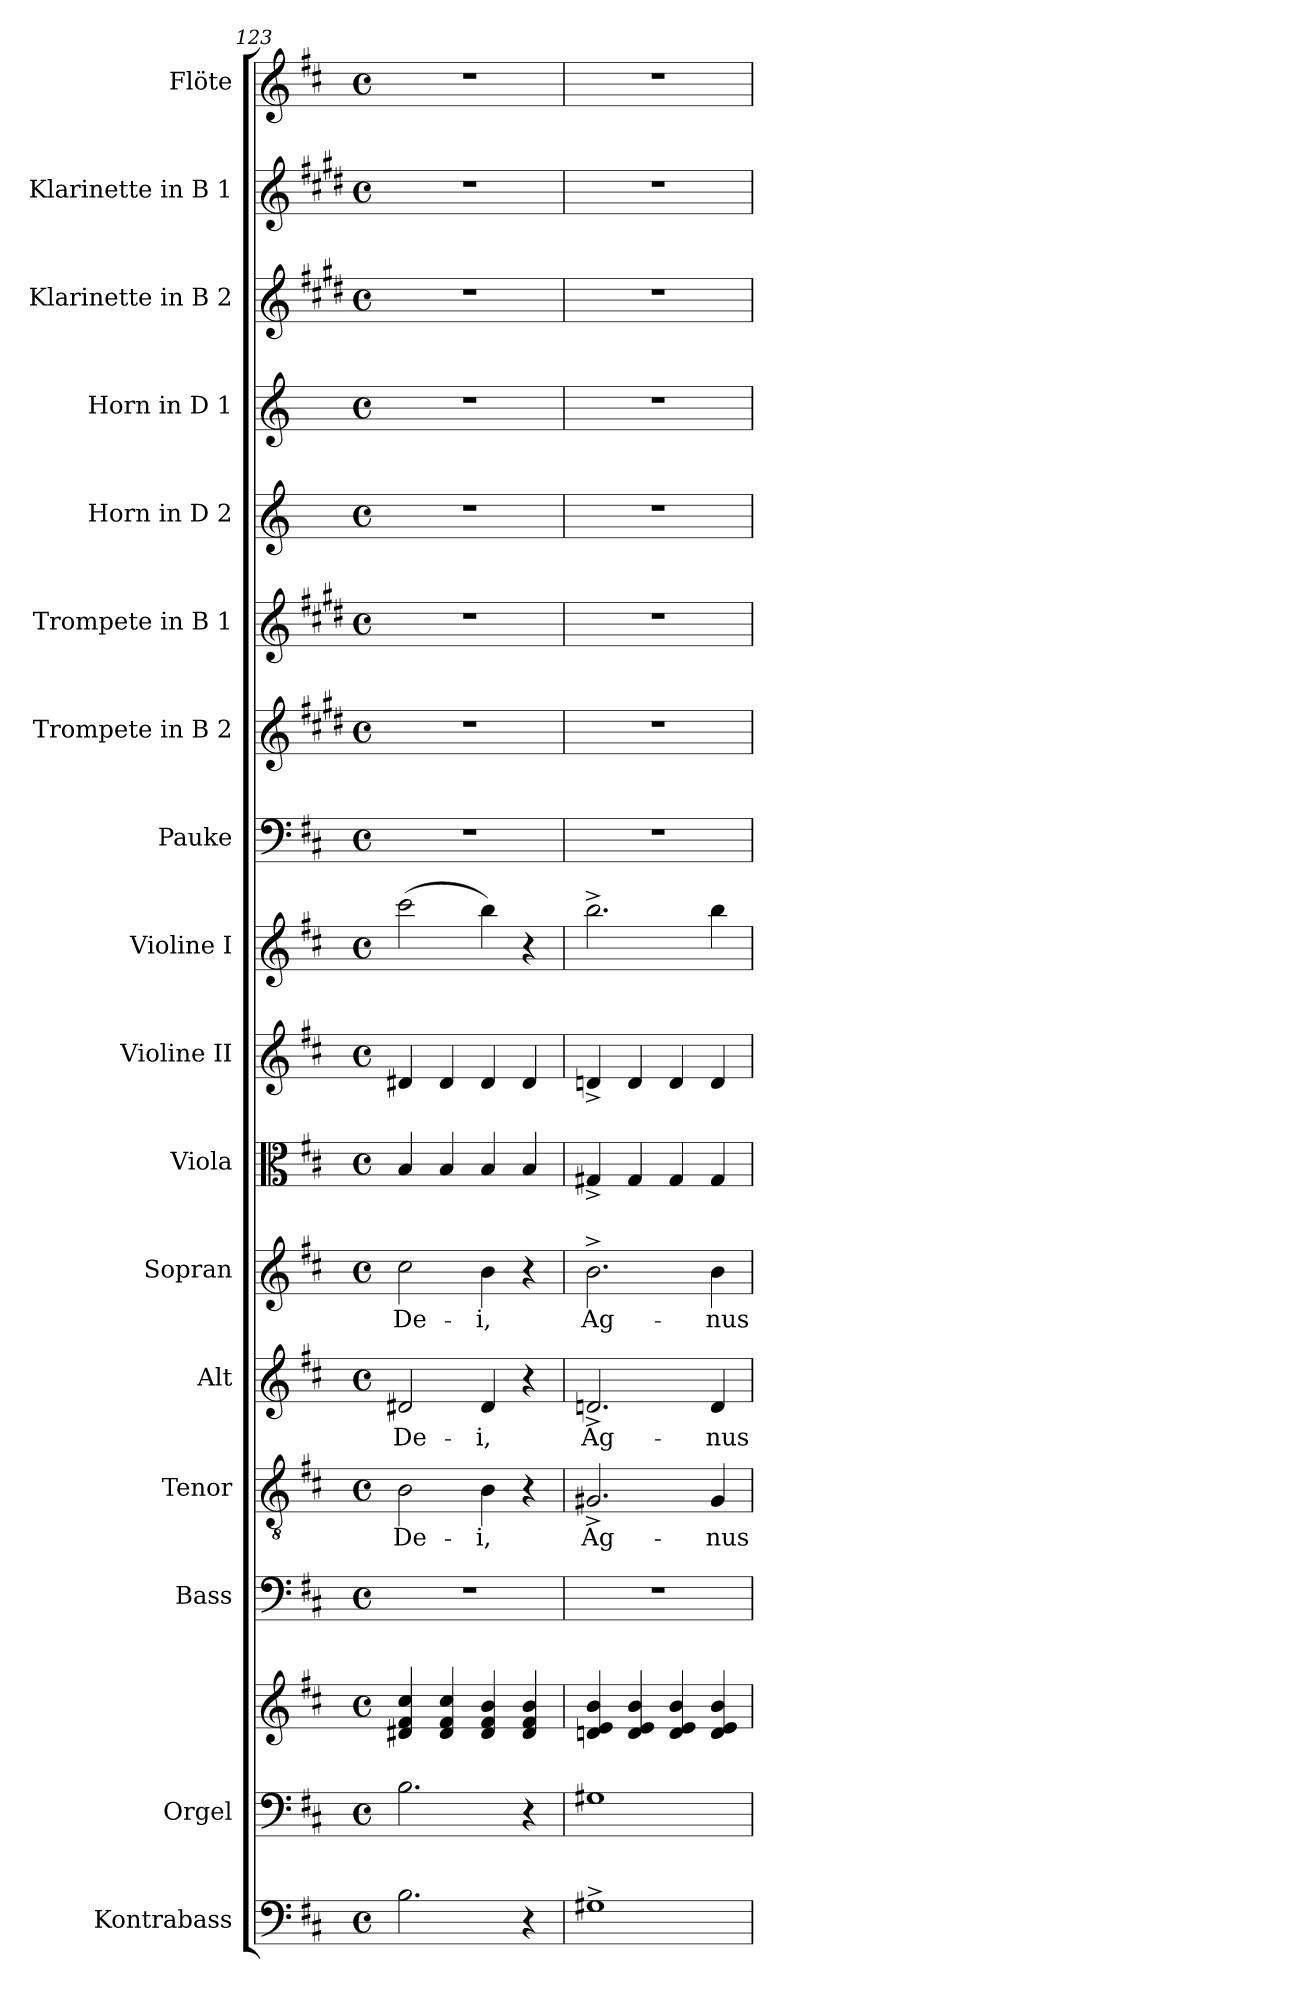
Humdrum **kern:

**kern	**kern	**kern	**kern	**kern	**text	**kern	**text	**kern	**text	**kern	**kern	**kern	**kern	**kern	**kern	**kern	**kern	**kern	**kern	**kern
*part17	*part16	*part16	*part15	*part14	*part14	*part13	*part13	*part12	*part12	*part11	*part10	*part9	*part8	*part7	*part6	*part5	*part4	*part3	*part2	*part1
*staff18	*staff17	*staff16	*staff15	*staff14	*staff14	*staff13	*staff13	*staff12	*staff12	*staff11	*staff10	*staff9	*staff8	*staff7	*staff6	*staff5	*staff4	*staff3	*staff2	*staff1
*I"Kontrabass	*I"Orgel	*	*I"Bass	*I"Tenor	*	*I"Alt	*	*I"Sopran	*	*I"Viola	*I"Violine II	*I"Violine I	*I"Pauke	*I"Trompete in B 2	*I"Trompete in B 1	*I"Horn in D 2	*I"Horn in D 1	*I"Klarinette in B 2	*I"Klarinette in B 1	*I"Flöte
*I'Kb.	*I'Org.	*	*I'B	*I'T	*	*I'A	*	*I'S	*	*I'Vla.	*I'Vl. II	*I'Vl. I	*I'Pk.	*I'Trp. 2	*I'Trp. 1	*I'Hrn. 2	*I'Hrn. 1	*I'Kl. 2	*I'Kl. 1	*I'Fl.
*clefF4	*clefF4	*clefG2	*clefF4	*clefGv2	*	*clefG2	*	*clefG2	*	*clefC3	*clefG2	*clefG2	*clefF4	*clefG2	*clefG2	*clefG2	*clefG2	*clefG2	*clefG2	*clefG2
*ITrd7c12	*	*	*	*	*	*	*	*	*	*	*	*	*	*ITrd1c2	*ITrd1c2	*ITrd-1c-2	*ITrd-1c-2	*ITrd1c2	*ITrd1c2	*
*k[f#c#]	*k[f#c#]	*k[f#c#]	*k[f#c#]	*k[f#c#]	*	*k[f#c#]	*	*k[f#c#]	*	*k[f#c#]	*k[f#c#]	*k[f#c#]	*k[f#c#]	*k[f#c#]	*k[f#c#]	*k[f#c#]	*k[f#c#]	*k[f#c#]	*k[f#c#]	*k[f#c#]
*D:	*D:	*D:	*D:	*D:	*	*D:	*	*D:	*	*D:	*D:	*D:	*D:	*D:	*D:	*D:	*D:	*D:	*D:	*D:
*M4/4	*M4/4	*M4/4	*M4/4	*M4/4	*	*M4/4	*	*M4/4	*	*M4/4	*M4/4	*M4/4	*M4/4	*M4/4	*M4/4	*M4/4	*M4/4	*M4/4	*M4/4	*M4/4
*met(c)	*met(c)	*met(c)	*met(c)	*met(c)	*	*met(c)	*	*met(c)	*	*met(c)	*met(c)	*met(c)	*met(c)	*met(c)	*met(c)	*met(c)	*met(c)	*met(c)	*met(c)	*met(c)
=123	=123	=123	=123	=123	=123	=123	=123	=123	=123	=123	=123	=123	=123	=123	=123	=123	=123	=123	=123	=123
!	!	!	!	!	!LO:LY:b	!	!LO:LY:b	!	!LO:LY:b	!	!	!	!	!	!	!	!	!	!	!
2.BB\	2.B\	4d#X/ 4f#/ 4cc#/	1r	2B\	De-	2d#X/	De-	2cc#\	De-	4B/	4d#X/	(>2ccc#\	1r	1r	1r	1r	1r	1r	1r	1r
.	.	4d#/ 4f#/ 4cc#/	.	.	.	.	.	.	.	4B/	4d#/	.	.	.	.	.	.	.	.	.
!	!	!	!	!	!LO:LY:b	!	!LO:LY:b	!	!LO:LY:b	!	!	!	!	!	!	!	!	!	!	!
.	.	4d#/ 4f#/ 4b/	.	4B\	-i,	4d#/	-i,	4b\	-i,	4B/	4d#/	4bb\)	.	.	.	.	.	.	.	.
4r	4r	4d#/ 4f#/ 4b/	.	4r	.	4r	.	4r	.	4B/	4d#/	4r	.	.	.	.	.	.	.	.
=124	=124	=124	=124	=124	=124	=124	=124	=124	=124	=124	=124	=124	=124	=124	=124	=124	=124	=124	=124	=124
!	!	!	!	!	!LO:LY:b	!	!LO:LY:b	!	!LO:LY:b	!	!	!	!	!	!	!	!	!	!	!
1GG#X^>	1G#X	4dn/ 4e/ 4b/	1r	2.G#X^</	Ag-	2.dn^</	Ag-	2.b^>\	Ag-	4G#X^</	4dn^</	2.bb^>\	1r	1r	1r	1r	1r	1r	1r	1r
.	.	4d/ 4e/ 4b/	.	.	.	.	.	.	.	4G#/	4d/	.	.	.	.	.	.	.	.	.
.	.	4d/ 4e/ 4b/	.	.	.	.	.	.	.	4G#/	4d/	.	.	.	.	.	.	.	.	.
!	!	!	!	!	!LO:LY:b	!	!LO:LY:b	!	!LO:LY:b	!	!	!	!	!	!	!	!	!	!	!
.	.	4d/ 4e/ 4b/	.	4G#/	-nus	4d/	-nus	4b\	-nus	4G#/	4d/	4bb\	.	.	.	.	.	.	.	.
=	=	=	=	=	=	=	=	=	=	=	=	=	=	=	=	=	=	=	=	=
*-	*-	*-	*-	*-	*-	*-	*-	*-	*-	*-	*-	*-	*-	*-	*-	*-	*-	*-	*-	*-
